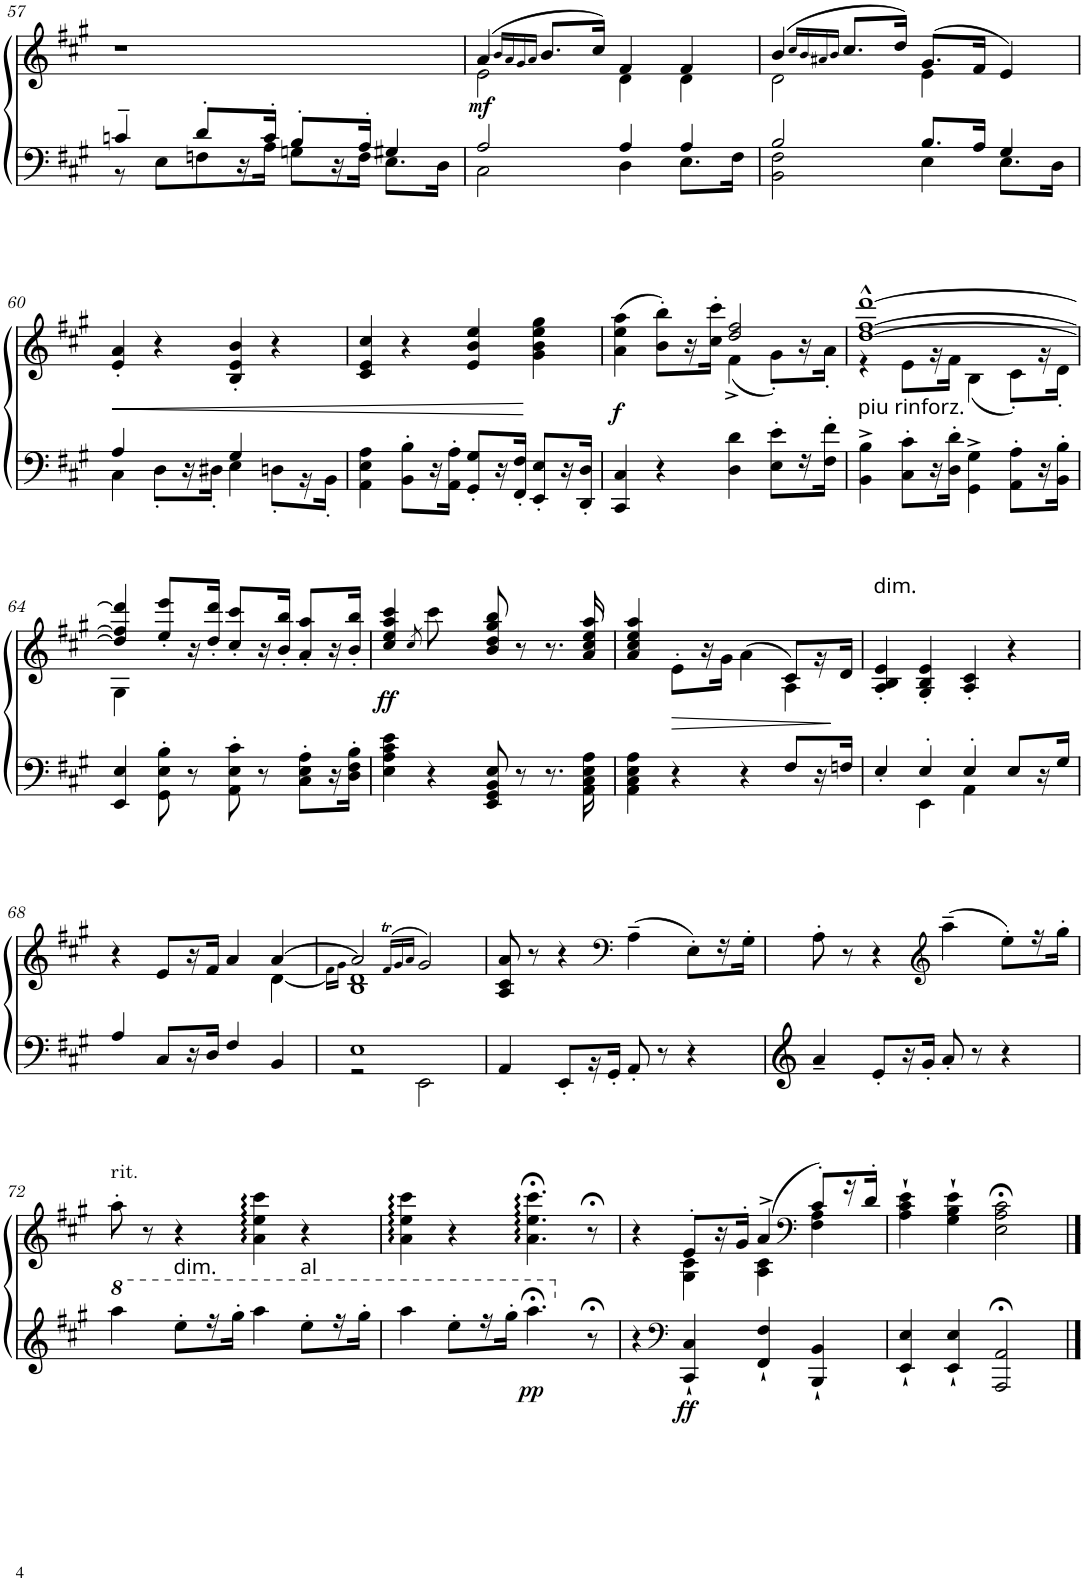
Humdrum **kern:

**kern	**kern	**dynam
*part1	*part1	*part1
*staff2	*staff1	*staff1/2
*I"Klavier	*	*
*I'Klav.	*	*
!!LO:PB:g=z
*clefF4	*clefG2	*
*k[f#c#g#]	*k[f#c#g#]	*
*A:	*A:	*
*M4/4	*M4/4	*
*met(c)	*met(c)	*
=57	=57	=57
*^	*	*
4cn~/	8r	1r	.
.	8E\L	.	.
8d'/L	8Fn\	.	.
16r	16ryy	.	.
16c'/JJ	16A\JJ	.	.
8B'/L	8Gn\L	.	.
16r	16ryy	.	.
16A'/JJ	16F\JJ	.	.
4G#X/	8.E\L	.	.
.	16D\Jk	.	.
=58	=58	=58	=58
*	*	*^	*
!	!	!	!	!LO:DY:b
2A/	2C#\	(4a/	2e\	mf
.	.	16qb/LL	.	.
.	.	16qa/	.	.
.	.	16qg#/	.	.
.	.	16qa/JJ	.	.
.	.	8.b/L	.	.
.	.	16cc#/Jk)	.	.
4A/	4D\	4f#/	4d\	.
4A/	8.E\L	4f#/	4d\	.
.	16F#\Jk	.	.	.
=59	=59	=59	=59	=59
2B/	2BB\ 2F#\	(4b/	2d\	.
.	.	16qcc#/LL	.	.
.	.	16qb/	.	.
.	.	16qa#X/	.	.
.	.	16qb/JJ	.	.
.	.	8.cc#/L	.	.
.	.	16dd/Jk)	.	.
8.B/L	4E\	(8.g#/L	4e\	.
16A/Jk	.	16f#/Jk	.	.
4G#/	8.E\L	4e/)	4ryy	.
.	16D\Jk	.	.	.
*	*	*v	*v	*
!!LO:LB:g=z
=60	=60	=60	=60
!	!	!	!LO:HP:b
4A/	4C#\	4e/' 4a/'	<
4ryy	8D'\L	4r	.
.	16r	.	.
.	16D#X'\JJ	.	.
4G#/	4E\	4B/' 4e/' 4b/'	.
4ryy	8Dn'\L	4r	.
.	16r	.	.
.	16BB'\JJ	.	.
*v	*v	*	*
=61	=61	=61
4AA\ 4E\ 4A\	4c#/ 4e/ 4cc#/	.
8BB\' 8B\'L	4r	.
16r	.	.
16AA\' 16A\'JJ	.	.
8GG#/' 8G#/'L	4e/ 4b/ 4ee/	.
16r	.	.
16FF#/' 16F#/'JJ	.	.
8EE/' 8E/'L	4g#\ 4b\ 4ee\ 4gg#\	[
16r	.	.
16DD/' 16D/'JJ	.	.
=62	=62	=62
*	*^	*
!	!	!	!LO:DY:b
4CC#/ 4C#/	(4a\ 4ee\ 4aa\	2ryy	f
4r	8b\' 8bb\'L)	.	.
.	16r	.	.
.	16cc#\' 16ccc#\'JJ	.	.
4D\ 4d\	2dd/ 2ff#/	(4f#^\	.
8E\' 8e\'L	.	8g#'\L)	.
16r	.	16r	.
16F#\' 16f#\'JJ	.	16a'\JJ	.
=63	=63	=63	=63
!LO:TX:a:t=piu rinforz.	!	!	!
4BB\^ 4B\^	[1dd^^ [1ff#^^ [1ddd^^	4r	.
8C#\' 8c#\'L	.	8e\L	.
16r	.	16r	.
16D\' 16d\'JJ	.	16f#\JJ	.
4GG#\^ 4G#\^	.	(4B\	.
8AA\' 8A\'L	.	8c#'\L)	.
16r	.	16r	.
16BB\' 16B\'JJ	.	16d'\JJ	.
!!LO:LB:g=z	!!
=64	=64	=64	=64
4EE/ 4E/	4dd/] 4ff#/] 4ddd/]	4G#\	.
8GG#\' 8E\' 8B\'	8ee/' 8eee/'L	4ryy	.
8r	16r	.	.
.	16dd/' 16ddd/'JJ	.	.
8AA\' 8E\' 8c#\'	8cc#/' 8ccc#/'L	2ryy	.
8r	16r	.	.
.	16b/' 16bb/'JJ	.	.
8C#\' 8E\' 8A\'L	8a/' 8aa/'L	.	.
16r	16r	.	.
16D\' 16F#\' 16B\'JJ	16b/' 16bb/'JJ	.	.
*	*v	*v	*
=65	=65	=65
!	!	!LO:DY:b
4E\ 4A\ 4c#\ 4e\	4cc#/ 4ee/ 4aa/ 4ccc#/	ff
.	8qcc#/	.
4r	8ccc#\	.
.	8ryy	.
8EE/ 8GG#/ 8BB/ 8E/	8b/ 8dd/ 8gg#/ 8bb/	.
8r	8r	.
8.r	8.r	.
16AA\ 16C#\ 16E\ 16A\	16a/ 16cc#/ 16ee/ 16aa/	.
=66	=66	=66
*	*^	*
4AA\ 4C#\ 4E\ 4A\	4a/ 4cc#/ 4ee/ 4aa/	2ryy	.
!	!	!	!LO:HP:b
4r	8e'\L	.	>
.	16r	.	.
.	16g#\JJ	.	.
4r	(4a\	4ryy	.
8F#/L	8c#/L)	4A\	.
16r	16r	.	.
16Fn/JJ	16d/JJ	.	]
*	*v	*v	*
=67	=67	=67
*^	*	*
!	!	!LO:TX:a:t=dim.	!
4E'/	4ryy	4A/' 4B/' 4e/'	.
4E'/	4EE\	4G#/' 4B/' 4e/'	.
4E'/	4AA\	4A/' 4c#/'	.
8E/L	4ryy	4r	.
16r	.	.	.
16G#/JJ	.	.	.
*v	*v	*	*
!!LO:LB:g=z
=68	=68	=68
*	*^	*
4A/	4r	2ryy	.
8C#/L	8e/L	.	.
16r	16r	.	.
16D/JJ	16f#/JJ	.	.
4F#/	4a/	4ryy	.
4BB/	[4a/	[4d\	.
=69	=69	=69	=69
.	.	16qf#\LL	.
.	.	16qg#\JJ	.
*^	*	*	*
1E	2r	2a/]	1B 1d]	.
.	.	(16qf#>/LL	.	.
.	.	16qg#/	.	.
.	.	16qa/JJ	.	.
.	2EE\	2g#/)	.	.
*v	*v	*	*	*
*	*v	*v	*
=70	=70	=70
4AA/	8A/ 8c#/ 8a/	.
.	8r	.
8EE'/L	4r	.
16r	.	.
16GG#'/JJ	.	.
*	*clefF4	*
8AA'/	(4A~\	.
8r	.	.
4r	8E'\L)	.
.	16r	.
.	16G#'\JJ	.
=71	=71	=71
4a~/	8A'\	.
.	8r	.
8e'/L	4r	.
16r	.	.
16g#'/JJ	.	.
*	*clefG2	*
8a'/	(4aa~\	.
8r	.	.
4r	8ee'\L)	.
.	16r	.
.	16gg#'\JJ	.
!!LO:LB:g=z
=72	=72	=72
*8va	*	*
!	!LO:TX:a:t=rit.	!
4aaa\	8aa'\	.
.	8r	.
!LO:TX:a:t=dim.	!	!
8eee'\L	4r	.
16r	.	.
16ggg#'\JJ	.	.
4aaa\	4a\ 4ee\ 4ccc#\	.
!LO:TX:a:t=al	!	!
8eee'\L	4r	.
16r	.	.
16ggg#'\JJ	.	.
=73	=73	=73
4aaa\	4a\ 4ee\ 4ccc#\	.
8eee'\L	4r	.
16r	.	.
16ggg#'\JJ	.	.
!	!	!LO:DY:b=2
4.aaa;<\	4.a\;< 4.ee\;< 4.ccc#\;<	pp
*X8va	*	*
8r;<	8r;<	.
=74	=74	=74
*	*^	*
4r	4r	4ryy	.
*clefF4	*	*	*
!	!	!	!LO:DY:b=2
4CC#/` 4C#/`	8e'/L	4G#\ 4c#\	ff
.	16r	.	.
.	16g#'/JJ	.	.
4FF#/` 4F#/`	(4a^/	4A\ 4c#\	.
*	*clefF4	*	*
4BBB/` 4BB/`	8c#'/L)	4F#\ 4A\	.
.	16r	.	.
.	16d'/JJ	.	.
*	*v	*v	*
=75	=75	=75
4EE/` 4E/`	4A\` 4c#\` 4e\`	.
4EE/` 4E/`	4G#\` 4B\` 4e\`	.
2AAA/;< 2AA/;<	2E\;< 2A\;< 2c#\;<	.
==	==	==
*-	*-	*-
